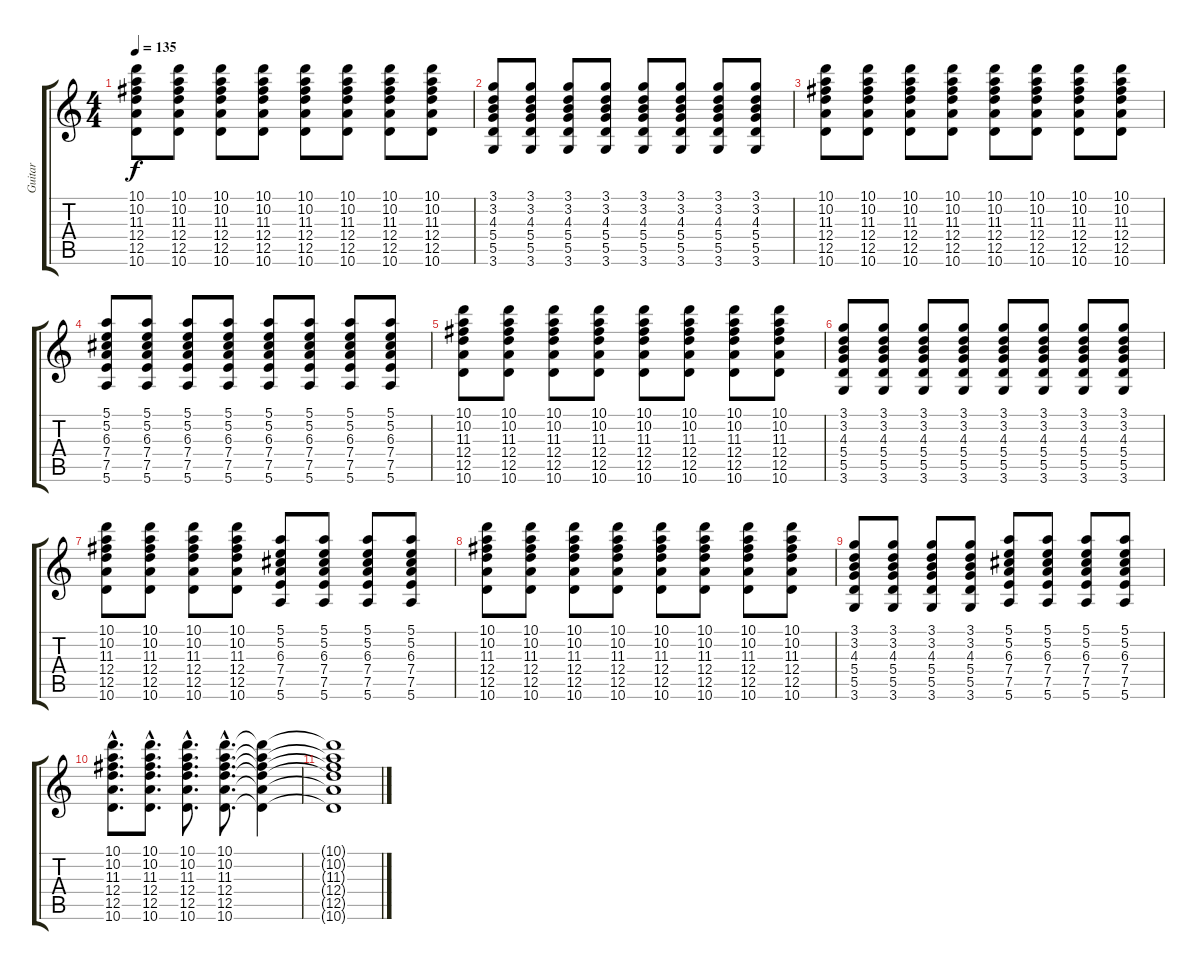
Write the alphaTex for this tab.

\track ("Guitar" "Guitar") {instrument acousticguitarsteel}
\staff {score tabs}
\tuning (E4 B3 G3 D3 A2 E2) {hide}
\ts (4 4)
\tempo 135
\clef g2
\ks c
(10.1 10.2 11.3 12.4 12.5 10.6).8{dy f} (10.1 10.2 11.3 12.4 12.5 10.6).8 (10.1 10.2 11.3 12.4 12.5 10.6).8 (10.1 10.2 11.3 12.4 12.5 10.6).8 (10.1 10.2 11.3 12.4 12.5 10.6).8 (10.1 10.2 11.3 12.4 12.5 10.6).8 (10.1 10.2 11.3 12.4 12.5 10.6).8 (10.1 10.2 11.3 12.4 12.5 10.6).8 |
(3.1 3.2 4.3 5.4 5.5 3.6).8 (3.1 3.2 4.3 5.4 5.5 3.6).8 (3.1 3.2 4.3 5.4 5.5 3.6).8 (3.1 3.2 4.3 5.4 5.5 3.6).8 (3.1 3.2 4.3 5.4 5.5 3.6).8 (3.1 3.2 4.3 5.4 5.5 3.6).8 (3.1 3.2 4.3 5.4 5.5 3.6).8 (3.1 3.2 4.3 5.4 5.5 3.6).8 |
(10.1 10.2 11.3 12.4 12.5 10.6).8 (10.1 10.2 11.3 12.4 12.5 10.6).8 (10.1 10.2 11.3 12.4 12.5 10.6).8 (10.1 10.2 11.3 12.4 12.5 10.6).8 (10.1 10.2 11.3 12.4 12.5 10.6).8 (10.1 10.2 11.3 12.4 12.5 10.6).8 (10.1 10.2 11.3 12.4 12.5 10.6).8 (10.1 10.2 11.3 12.4 12.5 10.6).8 |
(5.1 5.2 6.3 7.4 7.5 5.6).8 (5.1 5.2 6.3 7.4 7.5 5.6).8 (5.1 5.2 6.3 7.4 7.5 5.6).8 (5.1 5.2 6.3 7.4 7.5 5.6).8 (5.1 5.2 6.3 7.4 7.5 5.6).8 (5.1 5.2 6.3 7.4 7.5 5.6).8 (5.1 5.2 6.3 7.4 7.5 5.6).8 (5.1 5.2 6.3 7.4 7.5 5.6).8 |
(10.1 10.2 11.3 12.4 12.5 10.6).8 (10.1 10.2 11.3 12.4 12.5 10.6).8 (10.1 10.2 11.3 12.4 12.5 10.6).8 (10.1 10.2 11.3 12.4 12.5 10.6).8 (10.1 10.2 11.3 12.4 12.5 10.6).8 (10.1 10.2 11.3 12.4 12.5 10.6).8 (10.1 10.2 11.3 12.4 12.5 10.6).8 (10.1 10.2 11.3 12.4 12.5 10.6).8 |
(3.1 3.2 4.3 5.4 5.5 3.6).8 (3.1 3.2 4.3 5.4 5.5 3.6).8 (3.1 3.2 4.3 5.4 5.5 3.6).8 (3.1 3.2 4.3 5.4 5.5 3.6).8 (3.1 3.2 4.3 5.4 5.5 3.6).8 (3.1 3.2 4.3 5.4 5.5 3.6).8 (3.1 3.2 4.3 5.4 5.5 3.6).8 (3.1 3.2 4.3 5.4 5.5 3.6).8 |
(10.1 10.2 11.3 12.4 12.5 10.6).8 (10.1 10.2 11.3 12.4 12.5 10.6).8 (10.1 10.2 11.3 12.4 12.5 10.6).8 (10.1 10.2 11.3 12.4 12.5 10.6).8 (5.1 5.2 6.3 7.4 7.5 5.6).8 (5.1 5.2 6.3 7.4 7.5 5.6).8 (5.1 5.2 6.3 7.4 7.5 5.6).8 (5.1 5.2 6.3 7.4 7.5 5.6).8 |
(10.1 10.2 11.3 12.4 12.5 10.6).8 (10.1 10.2 11.3 12.4 12.5 10.6).8 (10.1 10.2 11.3 12.4 12.5 10.6).8 (10.1 10.2 11.3 12.4 12.5 10.6).8 (10.1 10.2 11.3 12.4 12.5 10.6).8 (10.1 10.2 11.3 12.4 12.5 10.6).8 (10.1 10.2 11.3 12.4 12.5 10.6).8 (10.1 10.2 11.3 12.4 12.5 10.6).8 |
(3.1 3.2 4.3 5.4 5.5 3.6).8 (3.1 3.2 4.3 5.4 5.5 3.6).8 (3.1 3.2 4.3 5.4 5.5 3.6).8 (3.1 3.2 4.3 5.4 5.5 3.6).8 (5.1 5.2 6.3 7.4 7.5 5.6).8 (5.1 5.2 6.3 7.4 7.5 5.6).8 (5.1 5.2 6.3 7.4 7.5 5.6).8 (5.1 5.2 6.3 7.4 7.5 5.6).8 |
(10.1{hac} 10.2{hac} 11.3{hac} 12.4{hac} 12.5{hac} 10.6{hac}).8{d} (10.1{hac} 10.2{hac} 11.3{hac} 12.4{hac} 12.5{hac} 10.6{hac}).8{d} (10.1{hac} 10.2{hac} 11.3{hac} 12.4{hac} 12.5{hac} 10.6{hac}).8{d} (10.1{hac} 10.2{hac} 11.3{hac} 12.4{hac} 12.5{hac} 10.6{hac}).8{d volume 0} (10.1{t} 10.2{t} 11.3{t} 12.4{t} 12.5{t} 10.6{t}).4 |
(10.1{t} 10.2{t} 11.3{t} 12.4{t} 12.5{t} 10.6{t}).1
